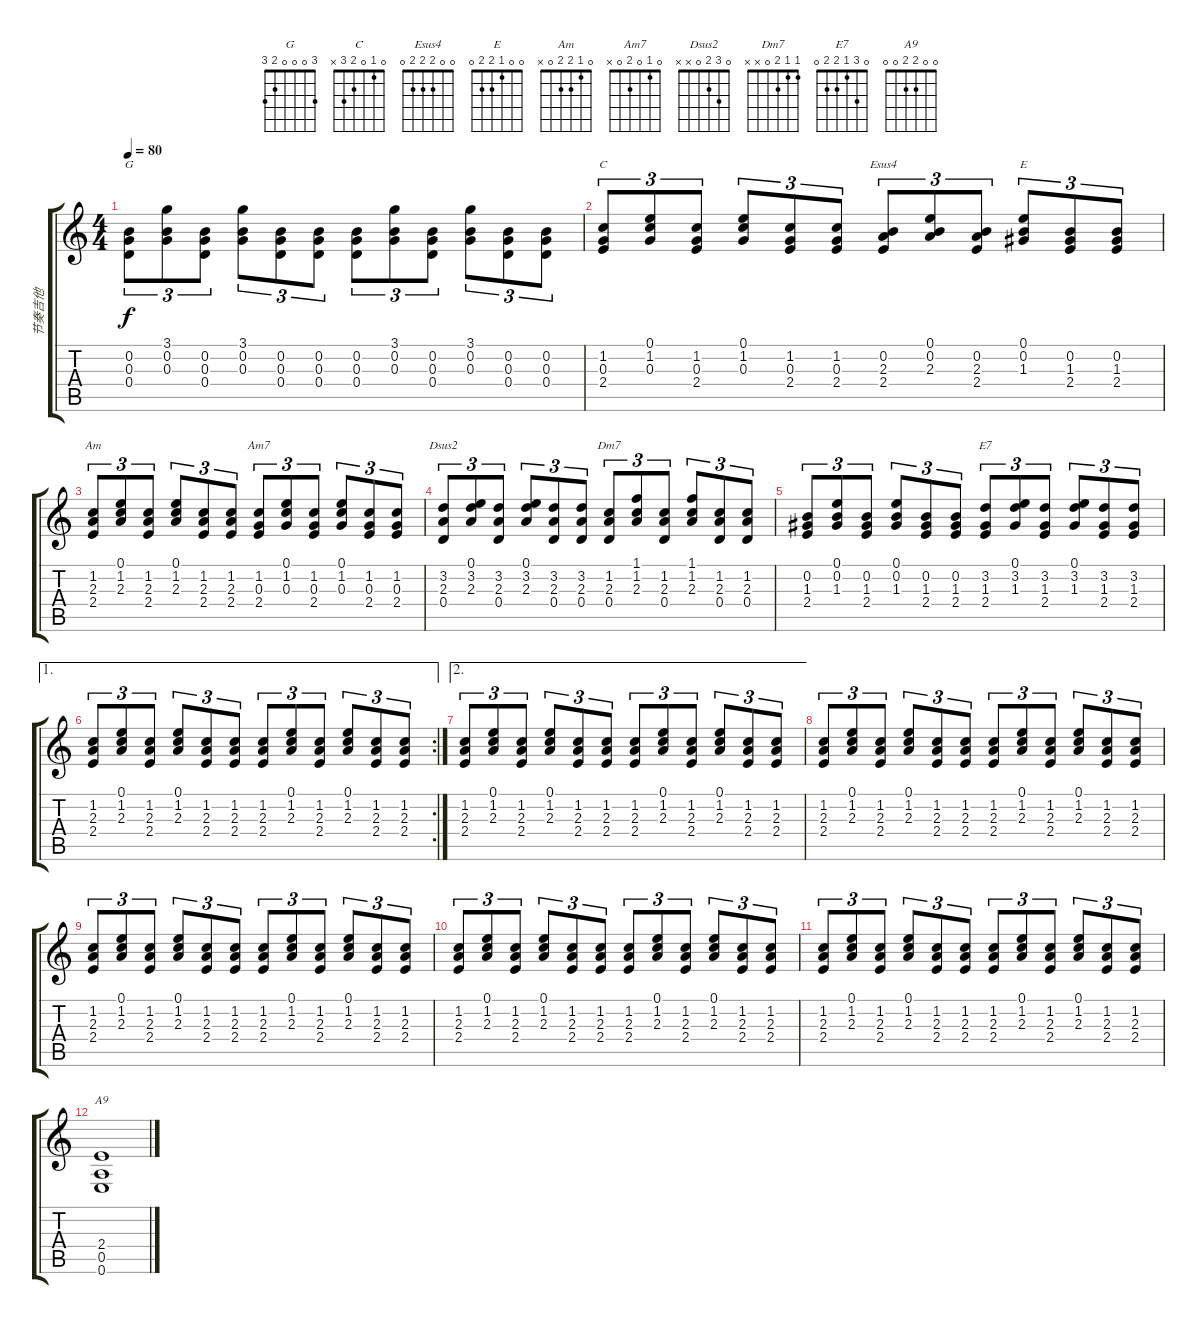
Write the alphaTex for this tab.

\track ("节奏吉他" "节奏吉他") {instrument acousticguitarsteel}
\staff {score tabs}
\tuning (E4 B3 G3 D3 A2 E2) {hide}
\chord ("G" 3 0 0 0 2 3)
\chord ("C" 0 1 0 2 3 x)
\chord ("Esus4" 0 0 2 2 2 0)
\chord ("E" 0 0 1 2 2 0)
\chord ("Am" 0 1 2 2 0 x)
\chord ("Am7" 0 1 0 2 0 x)
\chord ("Dsus2" 0 3 2 0 x x)
\chord ("Dm7" 1 1 2 0 x x)
\chord ("E7" 0 3 1 2 2 0)
\chord ("A9" 0 0 2 2 0 0)
\ts (4 4)
\tempo 80
\clef g2
\ks c
(0.2 0.3 0.4).8{tu (3 2) ch "G" dy f} (3.1 0.2 0.3).8{tu (3 2)} (0.2 0.3 0.4).8{tu (3 2)} (3.1 0.2 0.3).8{tu (3 2)} (0.2 0.3 0.4).8{tu (3 2)} (0.2 0.3 0.4).8{tu (3 2)} (0.2 0.3 0.4).8{tu (3 2)} (3.1 0.2 0.3).8{tu (3 2)} (0.2 0.3 0.4).8{tu (3 2)} (3.1 0.2 0.3).8{tu (3 2)} (0.2 0.3 0.4).8{tu (3 2)} (0.2 0.3 0.4).8{tu (3 2)} |
(1.2 0.3 2.4).8{tu (3 2) ch "C"} (0.1 1.2 0.3).8{tu (3 2)} (1.2 0.3 2.4).8{tu (3 2)} (0.1 1.2 0.3).8{tu (3 2)} (1.2 0.3 2.4).8{tu (3 2)} (1.2 0.3 2.4).8{tu (3 2)} (0.2 2.3 2.4).8{tu (3 2) ch "Esus4"} (0.1 0.2 2.3).8{tu (3 2)} (0.2 2.3 2.4).8{tu (3 2)} (0.1 0.2 1.3).8{tu (3 2) ch "E"} (0.2 1.3 2.4).8{tu (3 2)} (0.2 1.3 2.4).8{tu (3 2)} |
(1.2 2.3 2.4).8{tu (3 2) ch "Am"} (0.1 1.2 2.3).8{tu (3 2)} (1.2 2.3 2.4).8{tu (3 2)} (0.1 1.2 2.3).8{tu (3 2)} (1.2 2.3 2.4).8{tu (3 2)} (1.2 2.3 2.4).8{tu (3 2)} (1.2 0.3 2.4).8{tu (3 2) ch "Am7"} (0.1 1.2 0.3).8{tu (3 2)} (1.2 0.3 2.4).8{tu (3 2)} (0.1 1.2 0.3).8{tu (3 2)} (1.2 0.3 2.4).8{tu (3 2)} (1.2 0.3 2.4).8{tu (3 2)} |
(3.2 2.3 0.4).8{tu (3 2) ch "Dsus2"} (0.1 3.2 2.3).8{tu (3 2)} (3.2 2.3 0.4).8{tu (3 2)} (0.1 3.2 2.3).8{tu (3 2)} (3.2 2.3 0.4).8{tu (3 2)} (3.2 2.3 0.4).8{tu (3 2)} (1.2 2.3 0.4).8{tu (3 2) ch "Dm7"} (1.1 1.2 2.3).8{tu (3 2)} (1.2 2.3 0.4).8{tu (3 2)} (1.1 1.2 2.3).8{tu (3 2)} (1.2 2.3 0.4).8{tu (3 2)} (1.2 2.3 0.4).8{tu (3 2)} |
(0.2 1.3 2.4).8{tu (3 2)} (0.1 0.2 1.3).8{tu (3 2)} (0.2 1.3 2.4).8{tu (3 2)} (0.1 0.2 1.3).8{tu (3 2)} (0.2 1.3 2.4).8{tu (3 2)} (0.2 1.3 2.4).8{tu (3 2)} (3.2 1.3 2.4).8{tu (3 2) ch "E7"} (0.1 3.2 1.3).8{tu (3 2)} (3.2 1.3 2.4).8{tu (3 2)} (0.1 3.2 1.3).8{tu (3 2)} (3.2 1.3 2.4).8{tu (3 2)} (3.2 1.3 2.4).8{tu (3 2)} |
\ae 1
\rc 2
(1.2 2.3 2.4).8{tu (3 2)} (0.1 1.2 2.3).8{tu (3 2)} (1.2 2.3 2.4).8{tu (3 2)} (0.1 1.2 2.3).8{tu (3 2)} (1.2 2.3 2.4).8{tu (3 2)} (1.2 2.3 2.4).8{tu (3 2)} (1.2 2.3 2.4).8{tu (3 2)} (0.1 1.2 2.3).8{tu (3 2)} (1.2 2.3 2.4).8{tu (3 2)} (0.1 1.2 2.3).8{tu (3 2)} (1.2 2.3 2.4).8{tu (3 2)} (1.2 2.3 2.4).8{tu (3 2)} |
\ae 2
(1.2 2.3 2.4).8{tu (3 2)} (0.1 1.2 2.3).8{tu (3 2)} (1.2 2.3 2.4).8{tu (3 2)} (0.1 1.2 2.3).8{tu (3 2)} (1.2 2.3 2.4).8{tu (3 2)} (1.2 2.3 2.4).8{tu (3 2)} (1.2 2.3 2.4).8{tu (3 2)} (0.1 1.2 2.3).8{tu (3 2)} (1.2 2.3 2.4).8{tu (3 2)} (0.1 1.2 2.3).8{tu (3 2)} (1.2 2.3 2.4).8{tu (3 2)} (1.2 2.3 2.4).8{tu (3 2)} |
(1.2 2.3 2.4).8{tu (3 2)} (0.1 1.2 2.3).8{tu (3 2)} (1.2 2.3 2.4).8{tu (3 2)} (0.1 1.2 2.3).8{tu (3 2)} (1.2 2.3 2.4).8{tu (3 2)} (1.2 2.3 2.4).8{tu (3 2)} (1.2 2.3 2.4).8{tu (3 2)} (0.1 1.2 2.3).8{tu (3 2)} (1.2 2.3 2.4).8{tu (3 2)} (0.1 1.2 2.3).8{tu (3 2)} (1.2 2.3 2.4).8{tu (3 2)} (1.2 2.3 2.4).8{tu (3 2)} |
(1.2 2.3 2.4).8{tu (3 2)} (0.1 1.2 2.3).8{tu (3 2)} (1.2 2.3 2.4).8{tu (3 2)} (0.1 1.2 2.3).8{tu (3 2)} (1.2 2.3 2.4).8{tu (3 2)} (1.2 2.3 2.4).8{tu (3 2)} (1.2 2.3 2.4).8{tu (3 2)} (0.1 1.2 2.3).8{tu (3 2)} (1.2 2.3 2.4).8{tu (3 2)} (0.1 1.2 2.3).8{tu (3 2)} (1.2 2.3 2.4).8{tu (3 2)} (1.2 2.3 2.4).8{tu (3 2)} |
(1.2 2.3 2.4).8{tu (3 2)} (0.1 1.2 2.3).8{tu (3 2)} (1.2 2.3 2.4).8{tu (3 2)} (0.1 1.2 2.3).8{tu (3 2)} (1.2 2.3 2.4).8{tu (3 2)} (1.2 2.3 2.4).8{tu (3 2)} (1.2 2.3 2.4).8{tu (3 2)} (0.1 1.2 2.3).8{tu (3 2)} (1.2 2.3 2.4).8{tu (3 2)} (0.1 1.2 2.3).8{tu (3 2)} (1.2 2.3 2.4).8{tu (3 2)} (1.2 2.3 2.4).8{tu (3 2)} |
(1.2 2.3 2.4).8{tu (3 2)} (0.1 1.2 2.3).8{tu (3 2)} (1.2 2.3 2.4).8{tu (3 2)} (0.1 1.2 2.3).8{tu (3 2)} (1.2 2.3 2.4).8{tu (3 2)} (1.2 2.3 2.4).8{tu (3 2)} (1.2 2.3 2.4).8{tu (3 2)} (0.1 1.2 2.3).8{tu (3 2)} (1.2 2.3 2.4).8{tu (3 2)} (0.1 1.2 2.3).8{tu (3 2)} (1.2 2.3 2.4).8{tu (3 2)} (1.2 2.3 2.4).8{tu (3 2)} |
(2.4 0.5 0.6).1{ch "A9"}
